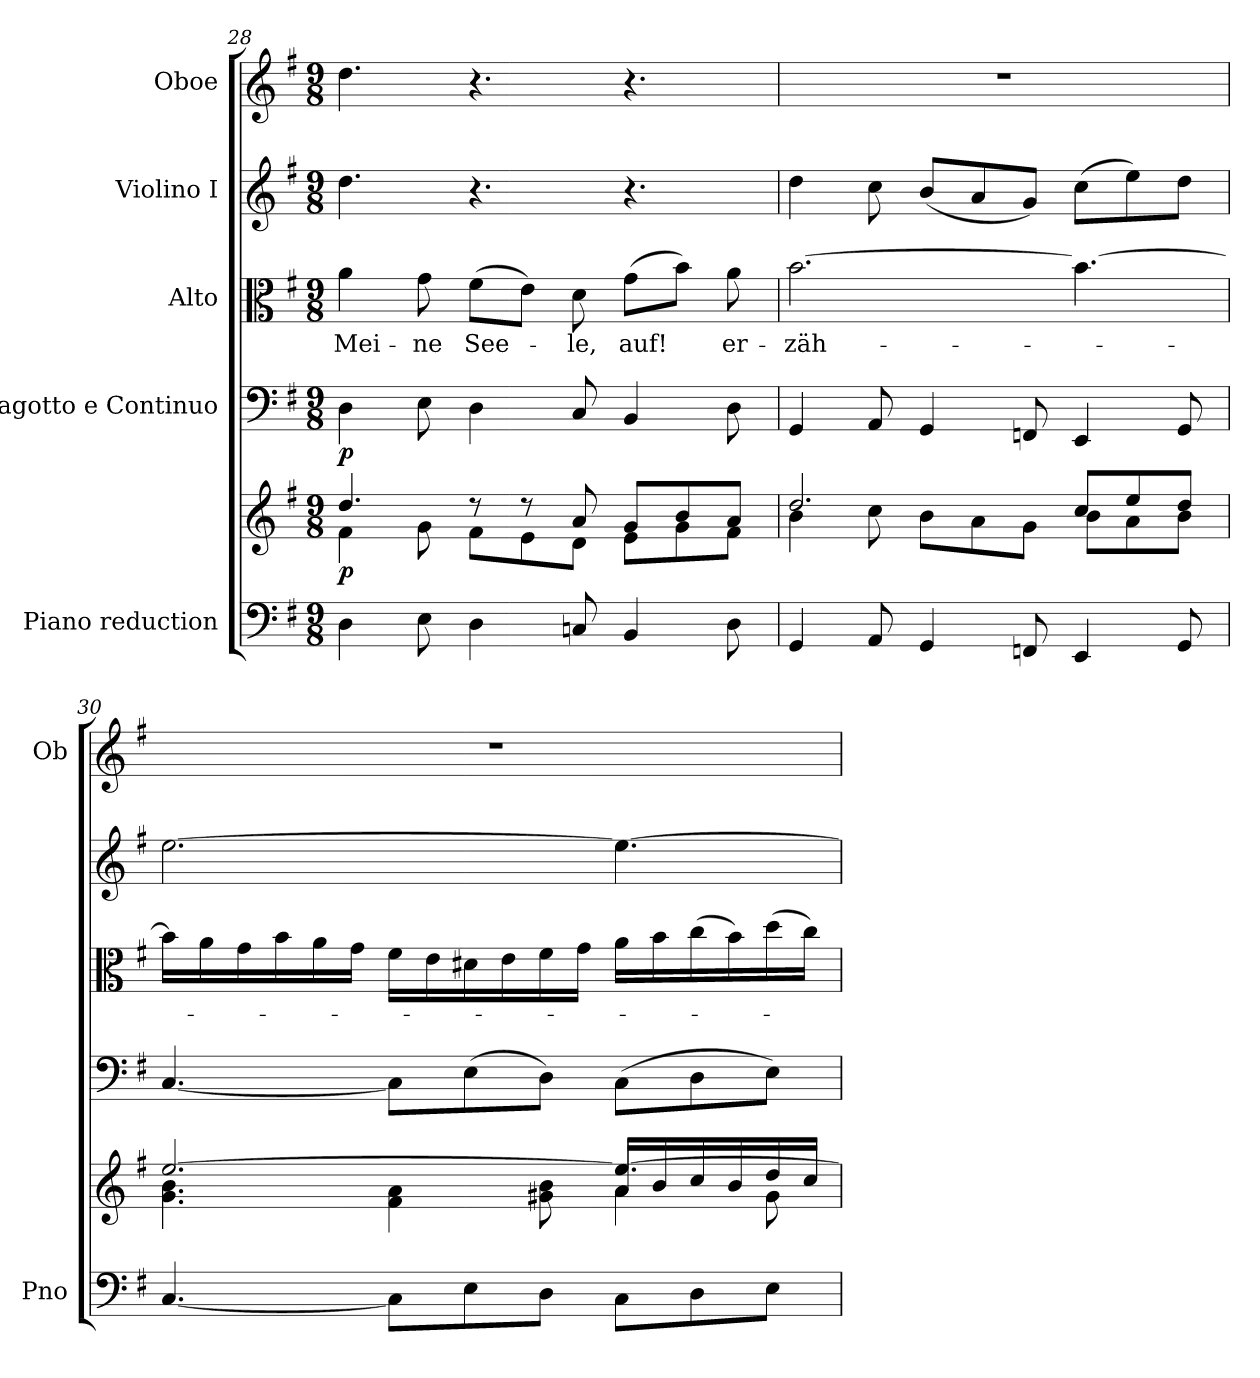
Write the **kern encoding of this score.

**kern	**kern	**dynam	**kern	**dynam	**kern	**text	**kern	**kern
*part5	*part5	*part5	*part4	*part4	*part3	*part3	*part2	*part1
*staff6	*staff5	*staff5/6	*staff4	*staff4	*staff3	*staff3	*staff2	*staff1
*I"Piano reduction	*	*	*I"Fagotto e Continuo	*	*I"Alto	*	*I"Violino I	*I"Oboe
*I'Pno	*	*	*	*	*	*	*	*I'Ob
*clefF4	*clefG2	*	*clefF4	*	*clefC3	*	*clefG2	*clefG2
*k[f#]	*k[f#]	*	*k[f#]	*	*k[f#]	*	*k[f#]	*k[f#]
*M9/8	*M9/8	*	*M9/8	*	*M9/8	*	*M9/8	*M9/8
=28	=28	=28	=28	=28	=28	=28	=28	=28
*	*^	*	*	*	*	*	*	*
!	!	!	!LO:DY:b	!	!LO:DY:b	!	!LO:LY:b	!	!
4D\	4.dd/	4f#\	p	4D\	p	4a\	Mei-	4.dd\	4.dd\
!	!	!	!	!	!	!	!LO:LY:b	!	!
8E\	.	8g\	.	8E\	.	8g\	ne	.	.
!	!	!	!	!	!	!	!LO:LY:b	!	!
4D\	8r	8f#\L	.	4D\	.	(>8f#\L	See-	4.r	4.r
.	8r	8e\	.	.	.	8e\J)	.	.	.
!	!	!	!	!	!	!	!LO:LY:b	!	!
8Cn/	8a/	8d\J	.	8C/	.	8d\	le,	.	.
!	!	!	!	!	!	!	!LO:LY:b	!	!
4BB/	8g/L	8e\L	.	4BB/	.	(>8g\L	auf!	4.r	4.r
.	8b/	8g\	.	.	.	8b\J)	.	.	.
!	!	!	!	!	!	!	!LO:LY:b	!	!
8D\	8a/J	8f#\J	.	8D\	.	8a\	er-	.	.
=29	=29	=29	=29	=29	=29	=29	=29	=29	=29
!	!	!	!	!	!	!	!LO:LY:b	!	!
4GG/	2.dd/	4b\	.	4GG/	.	[2.b\	zäh-	4dd\	8%9r
8AA/	.	8cc\	.	8AA/	.	.	.	8cc\	.
4GG/	.	8b\L	.	4GG/	.	.	.	(<8b/L	.
.	.	8a\	.	.	.	.	.	8a/	.
8FFn/	.	8g\J	.	8FFn/	.	.	.	8g/J)	.
4EE/	8cc/L	8b\L	.	4EE/	.	4.b\_	.	(>8cc\L	.
.	8ee/	8a\	.	.	.	.	.	8ee\)	.
8GG/	8dd/J	8b\J	.	8GG/	.	.	.	8dd\J	.
!!LO:PB:g=z
=30	=30	=30	=30	=30	=30	=30	=30	=30	=30
*	*	*^	*	*	*	*	*	*	*
[4.C/	[2.ee/	4.g\ 4.b\	2.ryy	.	[4.C/	.	16b\LL]	.	[2.ee\	8%9r
.	.	.	.	.	.	.	16a\	.	.	.
.	.	.	.	.	.	.	16g\	.	.	.
.	.	.	.	.	.	.	16b\	.	.	.
.	.	.	.	.	.	.	16a\	.	.	.
.	.	.	.	.	.	.	16g\JJ	.	.	.
8C\L]	.	4f#\ 4a\	.	.	8C\L]	.	16f#\LL	.	.	.
.	.	.	.	.	.	.	16e\	.	.	.
8E\	.	.	.	.	(>8E\	.	16d#X\	.	.	.
.	.	.	.	.	.	.	16e\	.	.	.
8D\J	.	8g#X\ 8b\	.	.	8D\J)	.	16f#\	.	.	.
.	.	.	.	.	.	.	16g\JJ	.	.	.
8C\L	4.ee/_	4a\	16a/LL	.	(>8C\L	.	16a\LL	.	4.ee\_	.
.	.	.	16b/	.	.	.	16b\	.	.	.
8D\	.	.	16cc/	.	8D\	.	(>16cc\	.	.	.
.	.	.	16b/	.	.	.	16b\)	.	.	.
8E\J	.	8g#\	16dd/	.	8E\J)	.	(>16dd\	.	.	.
.	.	.	16cc/JJ	.	.	.	16cc\JJ)	.	.	.
*	*v	*v	*v	*	*	*	*	*	*	*
=	=	=	=	=	=	=	=	=
*-	*-	*-	*-	*-	*-	*-	*-	*-
